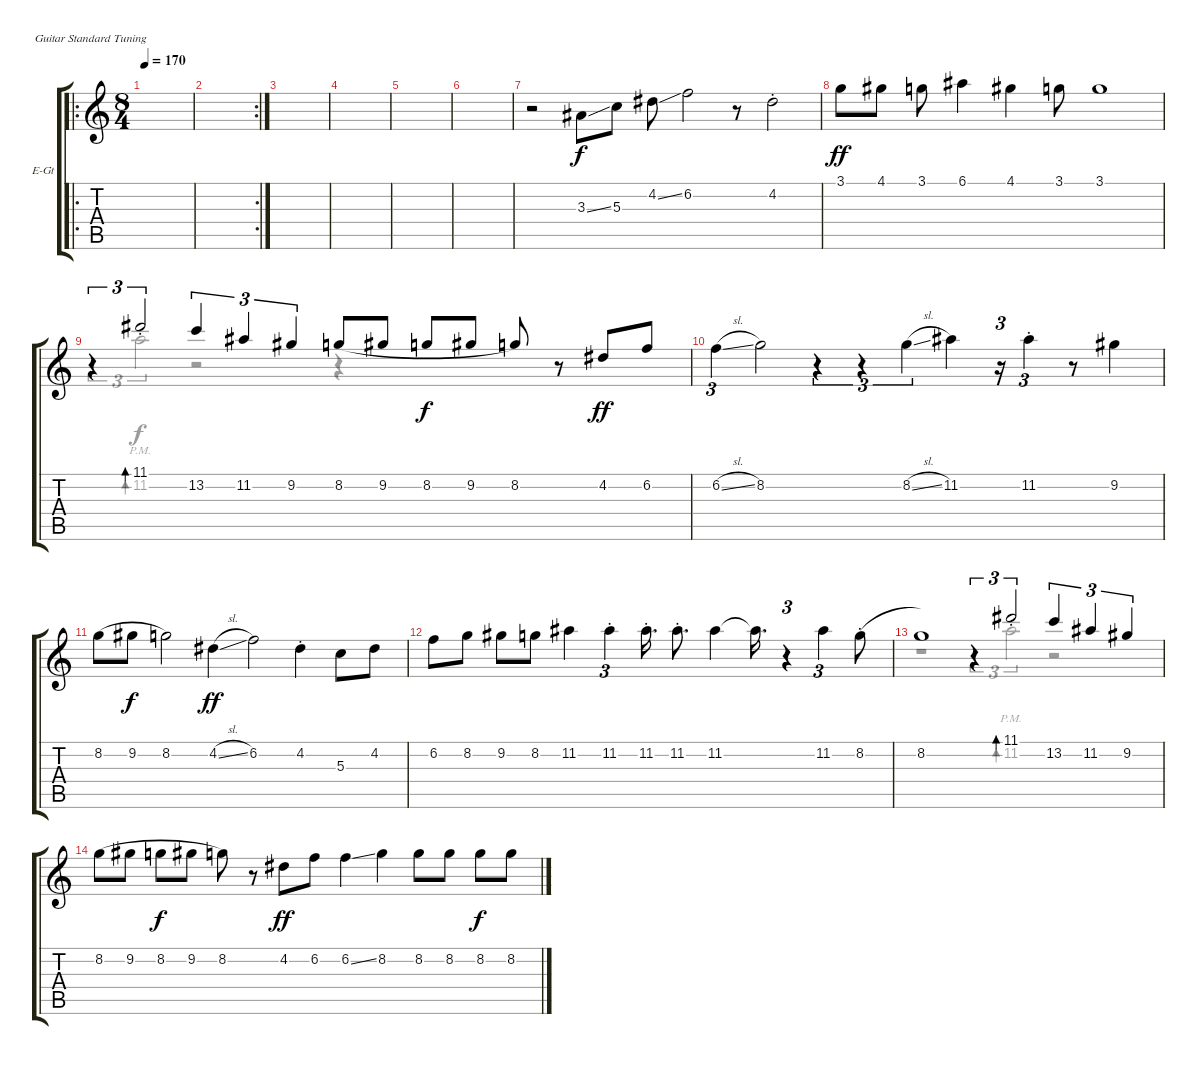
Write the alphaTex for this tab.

\defaultSystemsLayout 4
\bracketExtendMode groupsimilarinstruments
\firstSystemTrackNameOrientation horizontal
\otherSystemsTrackNameOrientation horizontal
\track ("Solo" "E-Gt") {instrument acousticguitarsteel}
\staff {score tabs}
\tuning (E4 B3 G3 D3 A2 E2)
\voice
\ro
\ts (8 4)
\tempo 170
\clef g2
\scale
0.165335
\ks c
|
\rc 2
\scale
0.115597 |
|
|
\scale
0.104531 |
\scale
0.122221 |
\scale
0.491242 r.2 3.3{ss}.8 5.3.8 4.2{ss}.8 6.2.2 r.8 4.2{st}.2{dy f} |
\scale
0.447666 3.1.8{dy ff} 4.1.8 3.1.8 6.1.4 4.1.4 3.1.8 3.1.1 |
\scale
0.552599 r.4{tu (3 2)} 11.1{st}.2{tu (3 2) bd 165} 13.2.4{tu (3 2)} 11.2.4{tu (3 2)} 9.2.4{tu (3 2)} 8.2.8{legatoorigin} 9.2.8{legatoorigin} 8.2.8{dy f legatoorigin} 9.2.8{legatoorigin beam split} 8.2.8 r.8 4.2.8{dy ff} 6.2.8 |
\scale
0.340999 6.2{sl}.4{tu (3 2)} 8.2.2 r.4{tu (3 2)} r.4{tu (3 2)} 8.2{sl}.4{tu (3 2)} 11.2.4 r.16{tu (3 2)} 11.2{st}.4{tu (3 2)} r.8 9.2.4 |
\scale
0.297587 8.2.8{legatoorigin} 9.2.8{dy f legatoorigin} 8.2.2 4.2{sl}.4{dy ff} 6.2.2 4.2{st}.4 5.3.8 4.2.8 |
\scale
0.36144 6.2.8 8.2.8 9.2.8 8.2.8 11.2.4 11.2{st}.4{tu (3 2)} 11.2{st}.16{d} 11.2{st}.8{d} 11.2.4 11.2{t}.16{d} r.4{tu (3 2)} 11.2.4{tu (3 2)} 8.2{st}.8{legatoorigin} |
\scale
0.523128 8.2.1 r.4{tu (3 2)} 11.1{st}.2{tu (3 2) bd 165} 13.2.4{tu (3 2)} 11.2.4{tu (3 2)} 9.2.4{tu (3 2)} |
\scale
0.476644 8.2.8{legatoorigin} 9.2.8{legatoorigin} 8.2.8{dy f legatoorigin} 9.2.8{legatoorigin beam split} 8.2.8 r.8 4.2.8{dy ff} 6.2.8 6.2{ss}.4 8.2.4 8.2.8 8.2.8 8.2.8{dy f} 8.2.8 |
|
\voice
\clef g2
\ottava regular
\simile none
\scale
0.165335
\ks c
|
\scale
0.115597 |
|
|
\scale
0.104531 |
\scale
0.122221 |
\scale
0.491242 |
\scale
0.447666 |
\scale
0.552599 r.4{tu (3 2)} 11.2{pm}.2{tu (3 2) bd 0} r.2 r.4 |
\scale
0.340999 |
\scale
0.297587 |
\scale
0.36144 |
\scale
0.523128 r.1 r.4{tu (3 2)} 11.2{pm}.2{tu (3 2) bd 0} r.2 |
\scale
0.476644 |
|
